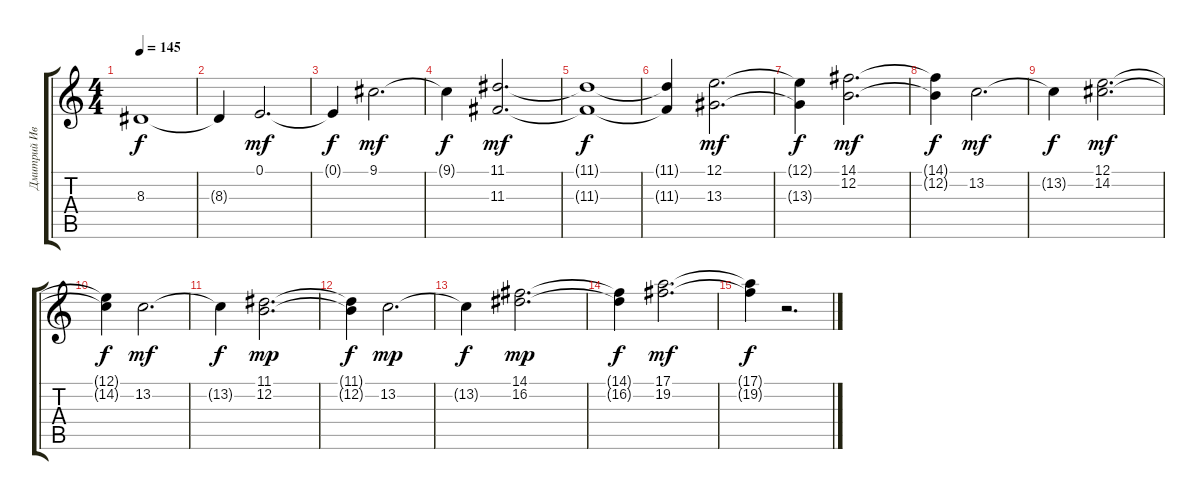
\track ("Дмитрий Иванов" "Дмитрий Ив") {instrument stringensemble2}
\staff {score tabs}
\tuning (E4 B3 G3 D3 A2 E2) {hide}
\ts (4 4)
\tempo 145
\clef g2
\ks c
8.3{t}.1{dy f} |
8.3{t}.4 0.1.2{d dy mf} |
0.1{t}.4{dy f} 9.1.2{d dy mf} |
9.1{t}.4{dy f} (11.1 11.3).2{d dy mf} |
(11.1{t} 11.3{t}).1{dy f} |
(11.1{t} 11.3{t}).4 (12.1 13.3).2{d dy mf} |
(12.1{t} 13.3{t}).4{dy f} (14.1 12.2).2{d dy mf} |
(14.1{t} 12.2{t}).4{dy f} 13.2.2{d dy mf} |
13.2{t}.4{dy f} (12.1 14.2).2{d dy mf} |
(12.1{t} 14.2{t}).4{dy f} 13.2.2{d dy mf} |
13.2{t}.4{dy f} (11.1 12.2).2{d dy mp} |
(11.1{t} 12.2{t}).4{dy f} 13.2.2{d dy mp} |
13.2{t}.4{dy f} (14.1 16.2).2{d dy mp} |
(14.1{t} 16.2{t}).4{dy f} (17.1 19.2).2{d dy mf} |
(17.1{t} 19.2{t}).4{dy f} r.2{d}
